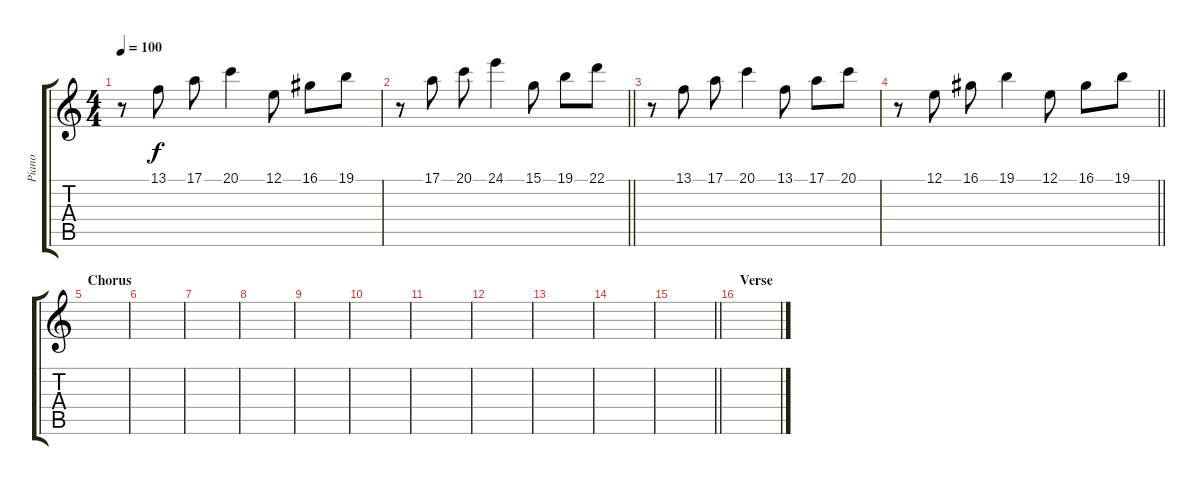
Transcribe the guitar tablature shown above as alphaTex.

\track ("Piano" "Piano") {instrument acousticgrandpiano}
\staff {score tabs}
\tuning (E4 B3 G3 D3 A2 E2) {hide}
\ts (4 4)
\tempo 100
\clef g2
\ks c
r.8{dy f} 13.1.8 17.1.8 20.1.4 12.1.8 16.1.8 19.1.8 |
\barLineRight lightlight
r.8 17.1.8 20.1.8 24.1.4 15.1.8 19.1.8 22.1.8 |
r.8 13.1.8 17.1.8 20.1.4 13.1.8 17.1.8 20.1.8 |
\barLineRight lightlight
r.8 12.1.8 16.1.8 19.1.4 12.1.8 16.1.8 19.1.8 |
\section ("" "Chorus")
|
|
|
|
|
|
|
|
|
|
\barLineRight lightlight
|
\section ("" "Verse")
